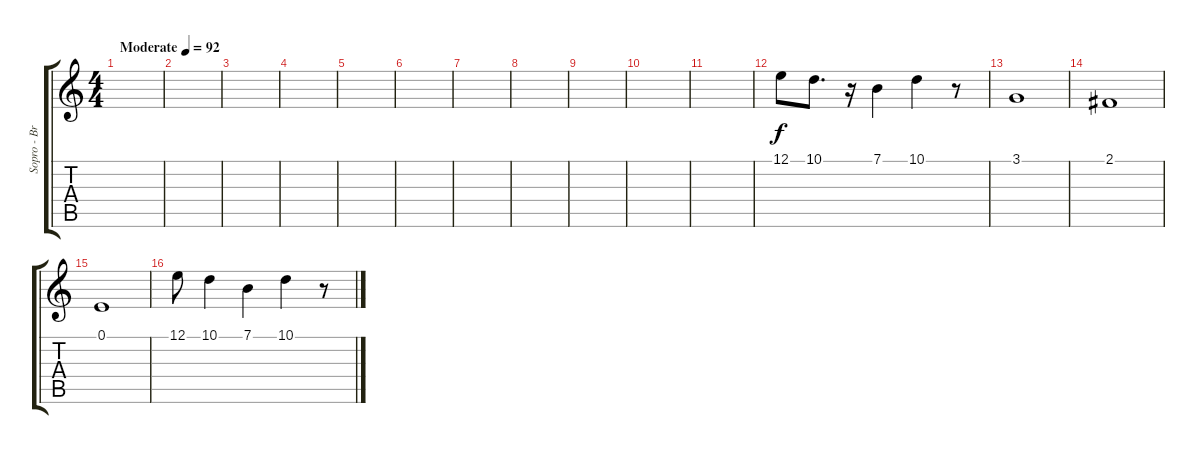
\track ("Sopro - Brass" "Sopro - Br") {instrument trumpet}
\staff {score tabs}
\tuning (E4 B3 G3 D3 A2 E2) {hide}
\ts (4 4)
\tempo (92 "Moderate")
\clef g2
\ks c
|
|
|
|
|
|
|
|
|
|
|
12.1.8 10.1.8{d} r.16 7.1.4 10.1.4 r.8 |
3.1.1 |
2.1.1 |
0.1.1 |
12.1.8 10.1.4 7.1.4 10.1.4 r.8
